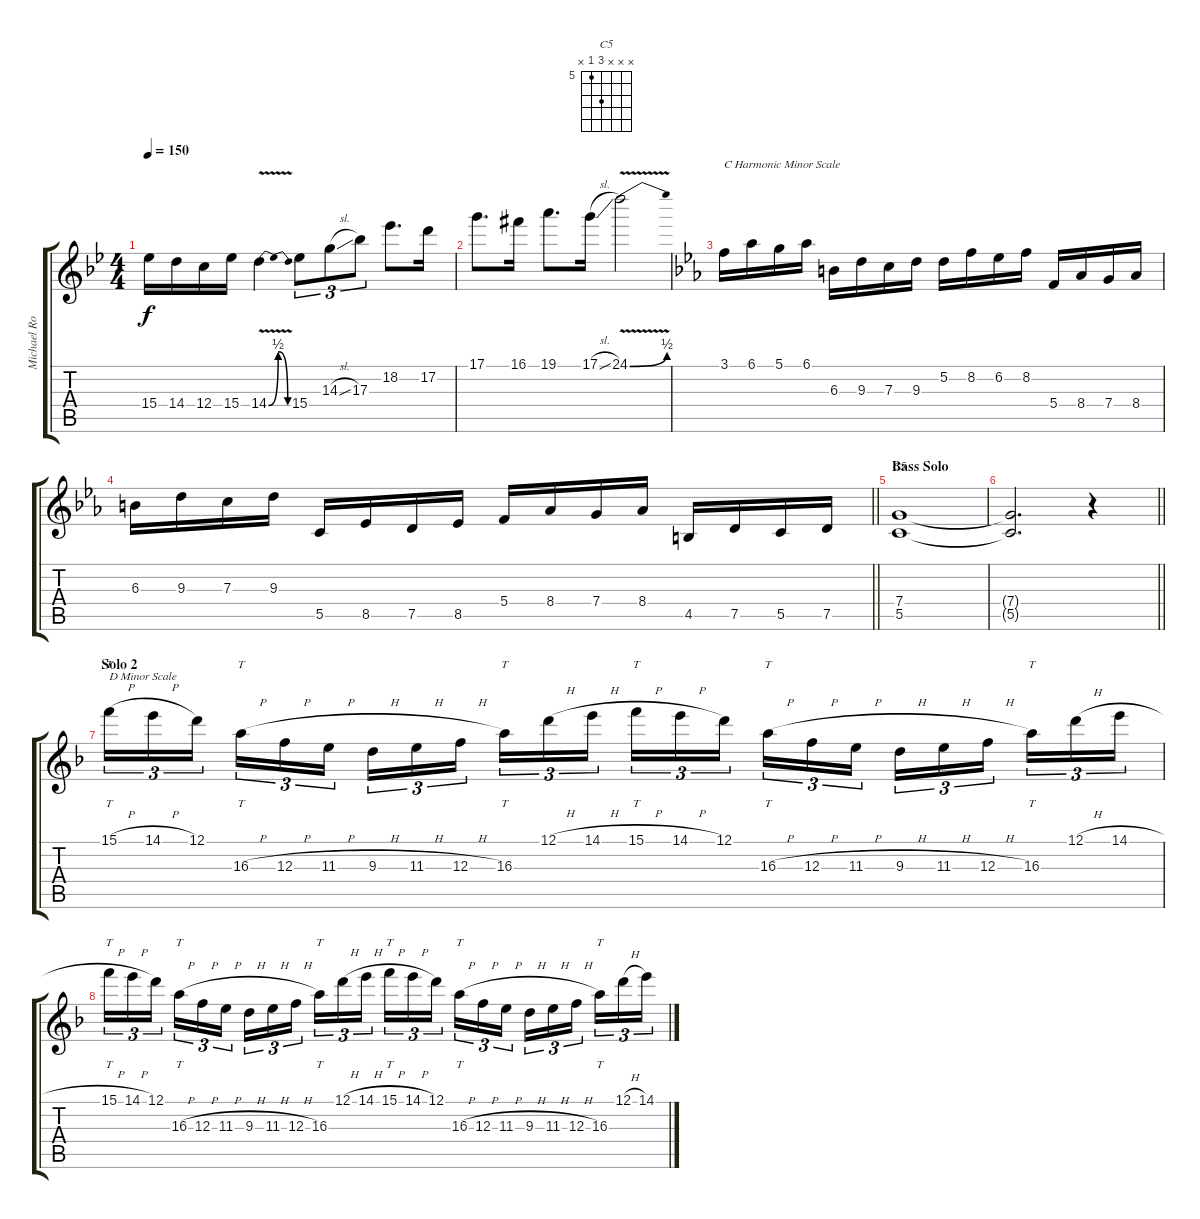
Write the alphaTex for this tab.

\track ("Michael Romeo" "Michael Ro") {instrument distortionguitar}
\staff {score tabs}
\tuning (D4 A3 F3 C3 G2 D2) {hide}
\chord ("C5" x x x 7 5 x) {firstfret 5}
\ts (4 4)
\tempo 150
\clef g2
\ks gminor
15.4.16{dy f} 14.4.16 12.4.16 15.4.16 14.4{be (bendrelease 0 0 30 2 30 2 60 0) v}.4 15.4.8{tu (3 2)} 14.3{sl}.8{tu (3 2)} 17.3.8{tu (3 2)} 18.2.8{d} 17.2.16 |
17.1.8{d} 16.1{acc #}.16 19.1.8{d} 17.1{sl}.16 24.1{be (bend 0 0 60 2) v}.2 |
\ks cminor
3.1.16{txt "C Harmonic Minor Scale" volume 12} 6.1.16 5.1.16 6.1.16 6.3.16 9.3.16 7.3.16 9.3.16 5.2.16 8.2.16 6.2.16 8.2.16 5.4.16 8.4.16 7.4.16 8.4.16 |
\barLineRight lightlight
6.3.16 9.3.16 7.3.16 9.3.16 5.5.16 8.5.16 7.5.16 8.5.16 5.4.16 8.4.16 7.4.16 8.4.16 4.5.16 7.5.16 5.5.16 7.5.16 |
\section ("" "Bass Solo")
(7.4 5.5).1{ch "C5"} |
\barLineRight lightlight
(7.4{t} 5.5{t}).2{d} r.4 |
\section ("" "Solo 2")
\ks dminor
15.1{h}.16{tt tu (3 2) txt "D Minor Scale" volume 16} 14.1{h}.16{tu (3 2)} 12.1.16{tu (3 2) beam splitsecondary} 16.3{h}.16{tt tu (3 2)} 12.3{h}.16{tu (3 2)} 11.3{h}.16{tu (3 2)} 9.3{h}.16{tu (3 2)} 11.3{h}.16{tu (3 2)} 12.3{h}.16{tu (3 2) beam splitsecondary} 16.3.16{tt tu (3 2)} 12.1{h}.16{tu (3 2)} 14.1{h}.16{tu (3 2)} 15.1{h}.16{tt tu (3 2)} 14.1{h}.16{tu (3 2)} 12.1.16{tu (3 2) beam splitsecondary} 16.3{h}.16{tt tu (3 2)} 12.3{h}.16{tu (3 2)} 11.3{h}.16{tu (3 2)} 9.3{h}.16{tu (3 2)} 11.3{h}.16{tu (3 2)} 12.3{h}.16{tu (3 2) beam splitsecondary} 16.3.16{tt tu (3 2)} 12.1{h}.16{tu (3 2)} 14.1{h}.16{tu (3 2)} |
15.1{h}.16{tt tu (3 2)} 14.1{h}.16{tu (3 2)} 12.1.16{tu (3 2) beam splitsecondary} 16.3{h}.16{tt tu (3 2)} 12.3{h}.16{tu (3 2)} 11.3{h}.16{tu (3 2)} 9.3{h}.16{tu (3 2)} 11.3{h}.16{tu (3 2)} 12.3{h}.16{tu (3 2) beam splitsecondary} 16.3.16{tt tu (3 2)} 12.1{h}.16{tu (3 2)} 14.1{h}.16{tu (3 2)} 15.1{h}.16{tt tu (3 2)} 14.1{h}.16{tu (3 2)} 12.1.16{tu (3 2) beam splitsecondary} 16.3{h}.16{tt tu (3 2)} 12.3{h}.16{tu (3 2)} 11.3{h}.16{tu (3 2)} 9.3{h}.16{tu (3 2)} 11.3{h}.16{tu (3 2)} 12.3{h}.16{tu (3 2) beam splitsecondary} 16.3.16{tt tu (3 2)} 12.1{h}.16{tu (3 2)} 14.1{h}.16{tu (3 2)}
